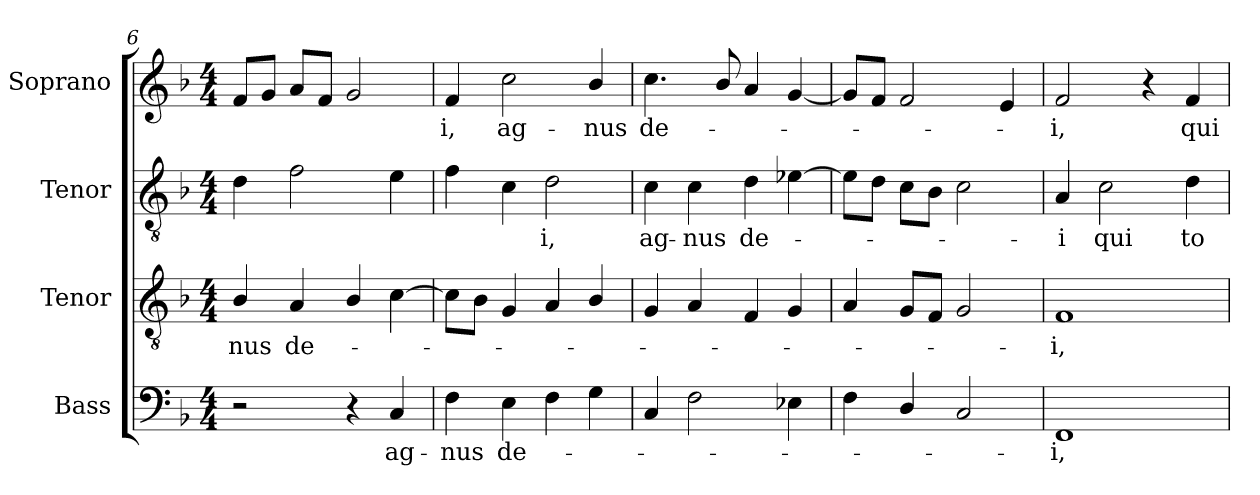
**kern	**text	**kern	**text	**kern	**text	**kern	**text
*part4	*part4	*part3	*part3	*part2	*part2	*part1	*part1
*staff4	*staff4	*staff3	*staff3	*staff2	*staff2	*staff1	*staff1
*I"Bass	*	*I"Tenor	*	*I"Tenor	*	*I"Soprano	*
*I'B.	*	*I'T.	*	*I'T.	*	*I'S.	*
!!LO:LB:g=z
*clefF4	*	*clefGv2	*	*clefGv2	*	*clefG2	*
*	*	*ITrd7c12	*	*ITrd7c12	*	*	*
*k[b-]	*	*k[b-]	*	*k[b-]	*	*k[b-]	*
*F:	*	*F:	*	*F:	*	*F:	*
*M4/4	*	*M4/4	*	*M4/4	*	*M4/4	*
=6	=6	=6	=6	=6	=6	=6	=6
!	!	!	!LO:LY:b:color=#000000	!	!	!	!
2r	.	4BB-i/	-nus	4Di\	.	8fi/L	.
.	.	.	.	.	.	8gi/J	.
!	!	!	!LO:LY:b:color=#000000	!	!	!	!
.	.	4AAi/	de-	2Fi\	.	8ai/L	.
.	.	.	.	.	.	8fi/J	.
4r	.	4BB-i/	.	.	.	2gi/	.
!	!LO:LY:b:color=#000000	!	!	!	!	!	!
4Ci/	ag-	[4Ci\	.	4Ei\	.	.	.
=7	=7	=7	=7	=7	=7	=7	=7
!	!LO:LY:b:color=#000000	!	!	!	!	!	!
!	!	!	!	!	!	!	!LO:LY:b:color=#000000
4Fi\	-nus	8Ci\L]	.	4Fi\	.	4fi/	-i,
.	.	8BB-i\J	.	.	.	.	.
!	!LO:LY:b:color=#000000	!	!	!	!	!	!
!	!	!	!	!	!	!	!LO:LY:b:color=#000000
4Ei\	de-	4GGi/	.	4Ci\	.	2cci\	ag-
!	!	!	!	!	!LO:LY:b:color=#000000	!	!
4Fi\	.	4AAi/	.	2Di\	-i,	.	.
!	!	!	!	!	!	!	!LO:LY:b:color=#000000
4Gi\	.	4BB-i/	.	.	.	4b-i/	-nus
=8	=8	=8	=8	=8	=8	=8	=8
!	!	!	!	!	!LO:LY:b:color=#000000	!	!
!	!	!	!	!	!	!	!LO:LY:b:color=#000000
4Ci/	.	4GGi/	.	4Ci\	ag-	4.cci\	de-
!	!	!	!	!	!LO:LY:b:color=#000000	!	!
2Fi\	.	4AAi/	.	4Ci\	-nus	.	.
.	.	.	.	.	.	8b-i/	.
!	!	!	!	!	!LO:LY:b:color=#000000	!	!
.	.	4FFi/	.	4Di\	de-	4ai/	.
4E-Xi\	.	4GGi/	.	[4E-Xi\	.	[4gi/	.
=9	=9	=9	=9	=9	=9	=9	=9
4Fi\	.	4AAi/	.	8E-i\L]	.	8gi/L]	.
.	.	.	.	8Di\J	.	8fi/J	.
4Di/	.	8GGi/L	.	8Ci\L	.	2fi/	.
.	.	8FFi/J	.	8BB-i\J	.	.	.
2Ci/	.	2GGi/	.	2Ci\	.	.	.
.	.	.	.	.	.	4ei/	.
=10	=10	=10	=10	=10	=10	=10	=10
!	!LO:LY:b:color=#000000	!	!	!	!	!	!
!	!	!	!LO:LY:b:color=#000000	!	!	!	!
!	!	!	!	!	!LO:LY:b:color=#000000	!	!
!	!	!	!	!	!	!	!LO:LY:b:color=#000000
1FFi	-i,	1FFi	-i,	4AAi/	-i	2fi/	-i,
!	!	!	!	!	!LO:LY:b:color=#000000	!	!
.	.	.	.	2Ci\	qui	.	.
.	.	.	.	.	.	4r	.
!	!	!	!	!	!LO:LY:b:color=#000000	!	!
!	!	!	!	!	!	!	!LO:LY:b:color=#000000
.	.	.	.	4Di\	to-	4fi/	qui
=	=	=	=	=	=	=	=
*-	*-	*-	*-	*-	*-	*-	*-
